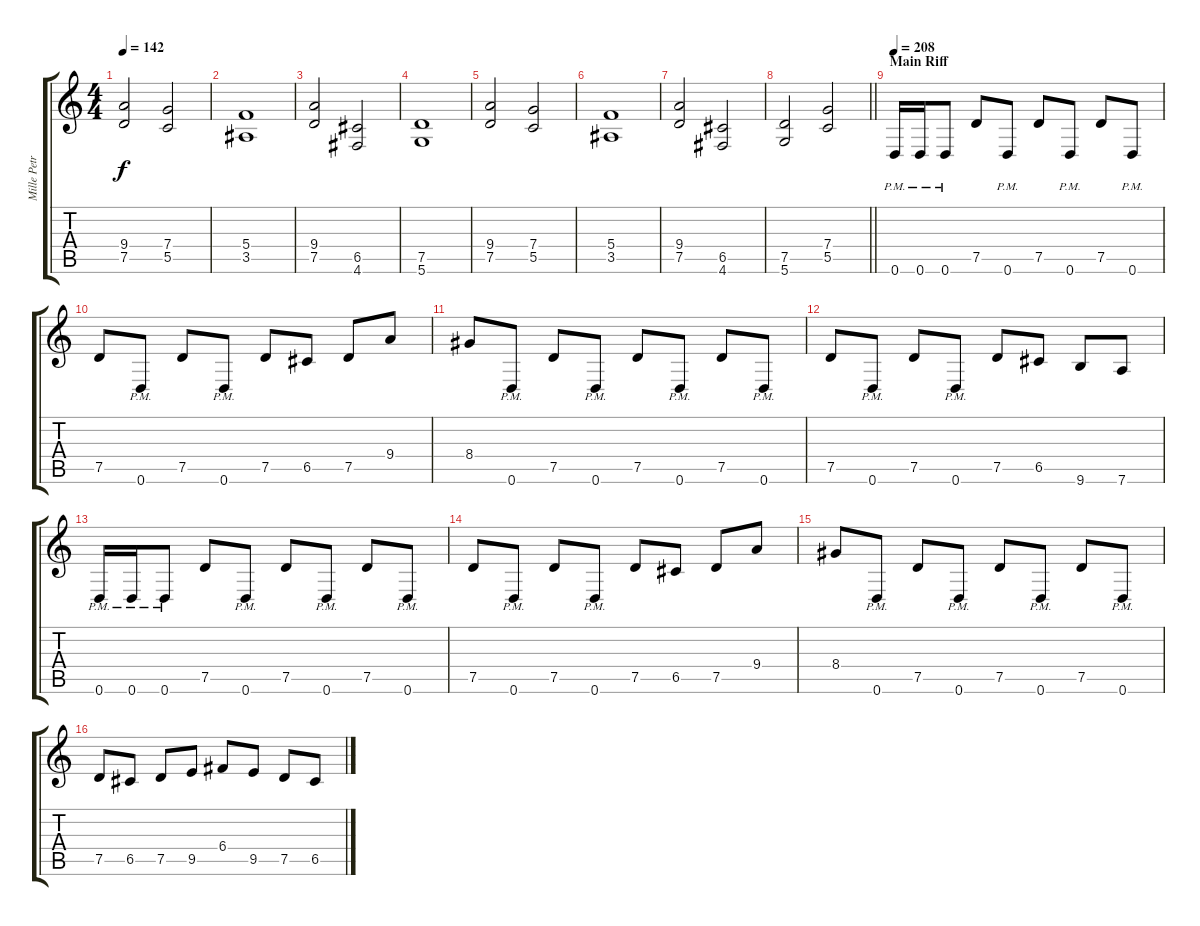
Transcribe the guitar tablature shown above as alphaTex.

\track ("Mille Petrozza" "Mille Petr") {instrument distortionguitar}
\staff {score tabs}
\tuning (D4 A3 F3 C3 G2 D2) {hide}
\ts (4 4)
\tempo 142
\clef g2
\ks c
(9.4 7.5).2{dy f} (7.4 5.5).2 |
(5.4 3.5).1 |
(9.4 7.5).2 (6.5 4.6).2 |
(7.5 5.6).1 |
(9.4 7.5).2 (7.4 5.5).2 |
(5.4 3.5).1 |
(9.4 7.5).2 (6.5 4.6).2 |
\barLineRight lightlight
(7.5 5.6).2 (7.4 5.5).2 |
\section ("" "Main Riff")
\tempo 208
0.6{pm}.16{volume 13} 0.6{pm}.16 0.6{pm}.8 7.5.8 0.6{pm}.8 7.5.8 0.6{pm}.8 7.5.8 0.6{pm}.8 |
7.5.8 0.6{pm}.8 7.5.8 0.6{pm}.8 7.5.8 6.5.8 7.5.8 9.4.8 |
8.4.8 0.6{pm}.8 7.5.8 0.6{pm}.8 7.5.8 0.6{pm}.8 7.5.8 0.6{pm}.8 |
7.5.8 0.6{pm}.8 7.5.8 0.6{pm}.8 7.5.8 6.5.8 9.6.8 7.6.8 |
0.6{pm}.16 0.6{pm}.16 0.6{pm}.8 7.5.8 0.6{pm}.8 7.5.8 0.6{pm}.8 7.5.8 0.6{pm}.8 |
7.5.8 0.6{pm}.8 7.5.8 0.6{pm}.8 7.5.8 6.5.8 7.5.8 9.4.8 |
8.4.8 0.6{pm}.8 7.5.8 0.6{pm}.8 7.5.8 0.6{pm}.8 7.5.8 0.6{pm}.8 |
7.5.8 6.5.8 7.5.8 9.5.8 6.4.8 9.5.8 7.5.8 6.5.8
